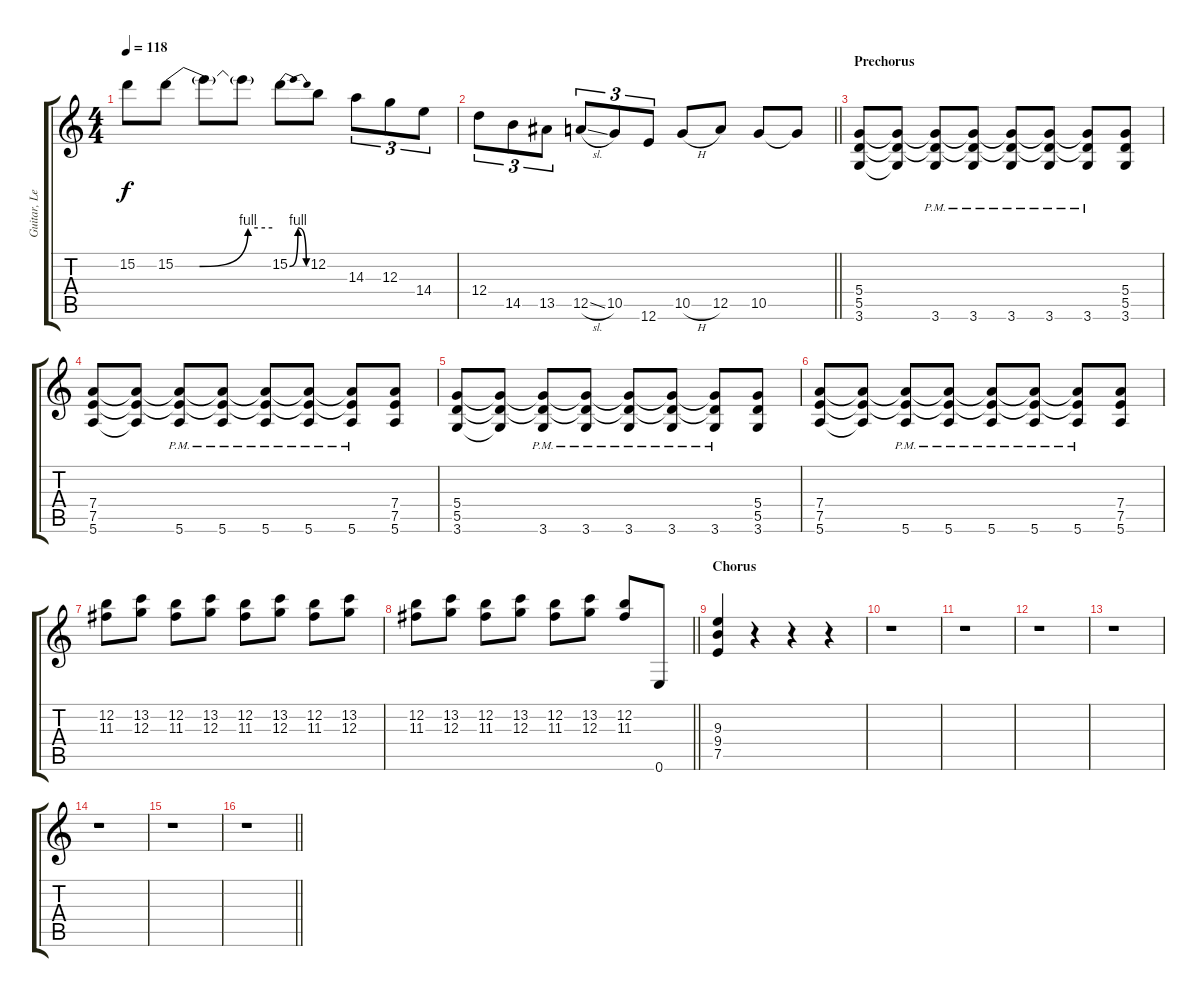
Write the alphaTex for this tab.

\track ("Guitar, Lead" "Guitar, Le") {instrument distortionguitar}
\staff {score tabs}
\tuning (E4 B3 G3 D3 A2 E2) {hide}
\ts (4 4)
\tempo 118
\clef g2
\ks c
15.2.8{dy f} 15.2{be (custom 0 0 15 0 45 4 60 4)}.8 15.2{t}.8 15.2{t}.8 15.2{be (bendrelease 0 0 15 4 15 4 60 0)}.8 12.2.8 14.3.8{tu (3 2)} 12.3.8{tu (3 2)} 14.4.8{tu (3 2)} |
\barLineRight lightlight
12.4.8{tu (3 2)} 14.5.8{tu (3 2)} 13.5.8{tu (3 2)} 12.5{sl}.8{tu (3 2)} 10.5.8{tu (3 2)} 12.6.8{tu (3 2)} 10.5{h}.8 12.5.8 10.5.8 10.5{t}.8 |
\section ("" "Prechorus")
(5.4 5.5 3.6).8 (5.4{t} 5.5{t} 3.6{t}).8 (5.4{t} 5.5{t} 3.6{pm}).8 (5.4{t} 5.5{t} 3.6{pm}).8 (5.4{t} 5.5{t} 3.6{pm}).8 (5.4{t} 5.5{t} 3.6{pm}).8 (5.4{t} 5.5{t} 3.6{pm}).8 (5.4 5.5 3.6).8 |
(7.4 7.5 5.6).8 (7.4{t} 7.5{t} 5.6{t}).8 (7.4{t} 7.5{t} 5.6{pm}).8 (7.4{t} 7.5{t} 5.6{pm}).8 (7.4{t} 7.5{t} 5.6{pm}).8 (7.4{t} 7.5{t} 5.6{pm}).8 (7.4{t} 7.5{t} 5.6{pm}).8 (7.4 7.5 5.6).8 |
(5.4 5.5 3.6).8 (5.4{t} 5.5{t} 3.6{t}).8 (5.4{t} 5.5{t} 3.6{pm}).8 (5.4{t} 5.5{t} 3.6{pm}).8 (5.4{t} 5.5{t} 3.6{pm}).8 (5.4{t} 5.5{t} 3.6{pm}).8 (5.4{t} 5.5{t} 3.6{pm}).8 (5.4 5.5 3.6).8 |
(7.4 7.5 5.6).8 (7.4{t} 7.5{t} 5.6{t}).8 (7.4{t} 7.5{t} 5.6{pm}).8 (7.4{t} 7.5{t} 5.6{pm}).8 (7.4{t} 7.5{t} 5.6{pm}).8 (7.4{t} 7.5{t} 5.6{pm}).8 (7.4{t} 7.5{t} 5.6{pm}).8 (7.4 7.5 5.6).8 |
(12.2 11.3).8 (13.2 12.3).8 (12.2 11.3).8 (13.2 12.3).8 (12.2 11.3).8 (13.2 12.3).8 (12.2 11.3).8 (13.2 12.3).8 |
\barLineRight lightlight
(12.2 11.3).8 (13.2 12.3).8 (12.2 11.3).8 (13.2 12.3).8 (12.2 11.3).8 (13.2 12.3).8 (12.2 11.3).8 0.6.8 |
\section ("" "Chorus")
(9.3 9.4 7.5).4 r.4 r.4 r.4 |
r.1 |
r.1 |
r.1 |
r.1 |
r.1 |
r.1 |
\barLineRight lightlight
r.1
